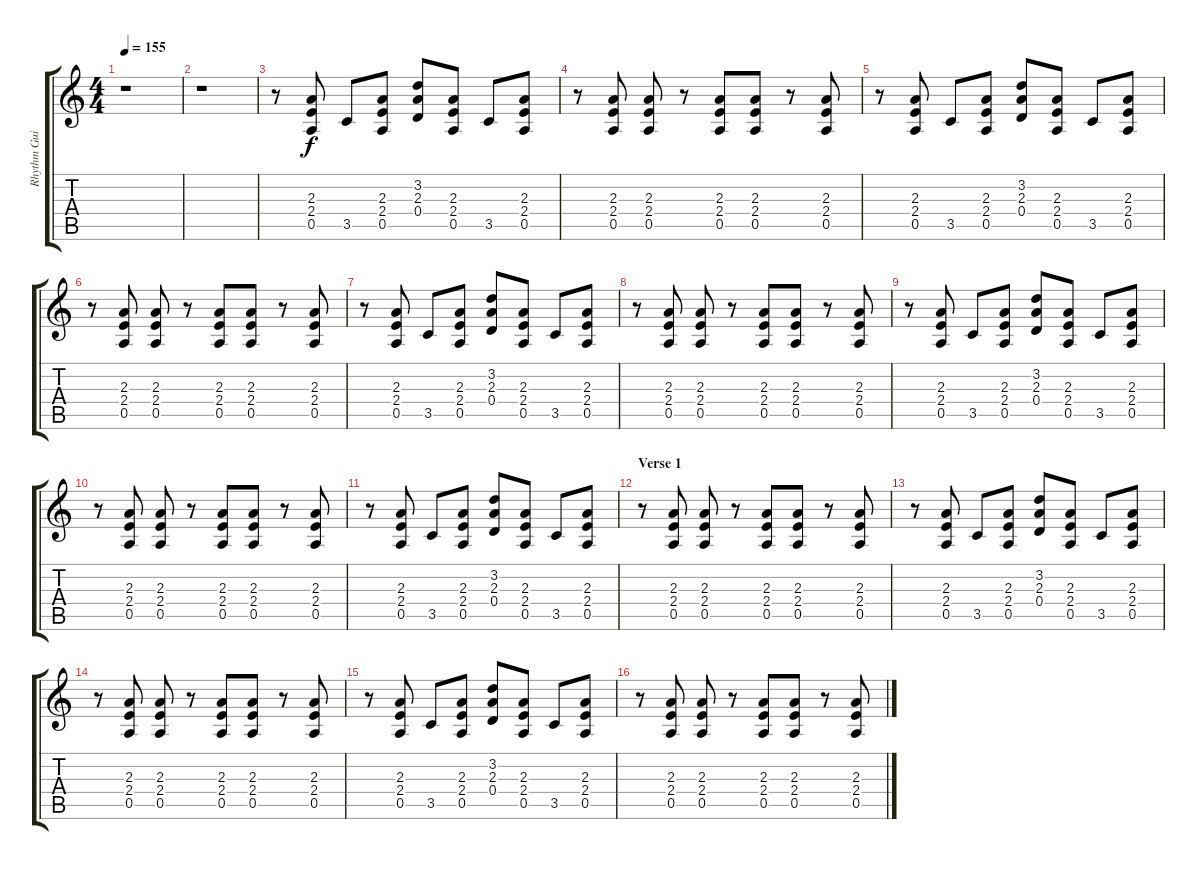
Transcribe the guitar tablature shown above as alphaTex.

\track ("Rhythm Guitar" "Rhythm Gui") {instrument overdrivenguitar}
\staff {score tabs}
\tuning (E4 B3 G3 D3 A2 E2) {hide}
\ts (4 4)
\tempo 155
\clef g2
\ks c
r.1{dy f} |
r.1 |
r.8 (2.3 2.4 0.5).8 3.5.8 (2.3 2.4 0.5).8 (3.2 2.3 0.4).8 (2.3 2.4 0.5).8 3.5.8 (2.3 2.4 0.5).8 |
r.8 (2.3 2.4 0.5).8 (2.3 2.4 0.5).8 r.8 (2.3 2.4 0.5).8 (2.3 2.4 0.5).8 r.8 (2.3 2.4 0.5).8 |
r.8 (2.3 2.4 0.5).8 3.5.8 (2.3 2.4 0.5).8 (3.2 2.3 0.4).8 (2.3 2.4 0.5).8 3.5.8 (2.3 2.4 0.5).8 |
r.8 (2.3 2.4 0.5).8 (2.3 2.4 0.5).8 r.8 (2.3 2.4 0.5).8 (2.3 2.4 0.5).8 r.8 (2.3 2.4 0.5).8 |
r.8 (2.3 2.4 0.5).8 3.5.8 (2.3 2.4 0.5).8 (3.2 2.3 0.4).8 (2.3 2.4 0.5).8 3.5.8 (2.3 2.4 0.5).8 |
r.8 (2.3 2.4 0.5).8 (2.3 2.4 0.5).8 r.8 (2.3 2.4 0.5).8 (2.3 2.4 0.5).8 r.8 (2.3 2.4 0.5).8 |
r.8 (2.3 2.4 0.5).8 3.5.8 (2.3 2.4 0.5).8 (3.2 2.3 0.4).8 (2.3 2.4 0.5).8 3.5.8 (2.3 2.4 0.5).8 |
r.8 (2.3 2.4 0.5).8 (2.3 2.4 0.5).8 r.8 (2.3 2.4 0.5).8 (2.3 2.4 0.5).8 r.8 (2.3 2.4 0.5).8 |
r.8 (2.3 2.4 0.5).8 3.5.8 (2.3 2.4 0.5).8 (3.2 2.3 0.4).8 (2.3 2.4 0.5).8 3.5.8 (2.3 2.4 0.5).8 |
\section ("" "Verse 1")
r.8 (2.3 2.4 0.5).8 (2.3 2.4 0.5).8 r.8 (2.3 2.4 0.5).8 (2.3 2.4 0.5).8 r.8 (2.3 2.4 0.5).8 |
r.8 (2.3 2.4 0.5).8 3.5.8 (2.3 2.4 0.5).8 (3.2 2.3 0.4).8 (2.3 2.4 0.5).8 3.5.8 (2.3 2.4 0.5).8 |
r.8 (2.3 2.4 0.5).8 (2.3 2.4 0.5).8 r.8 (2.3 2.4 0.5).8 (2.3 2.4 0.5).8 r.8 (2.3 2.4 0.5).8 |
r.8 (2.3 2.4 0.5).8 3.5.8 (2.3 2.4 0.5).8 (3.2 2.3 0.4).8 (2.3 2.4 0.5).8 3.5.8 (2.3 2.4 0.5).8 |
r.8 (2.3 2.4 0.5).8 (2.3 2.4 0.5).8 r.8 (2.3 2.4 0.5).8 (2.3 2.4 0.5).8 r.8 (2.3 2.4 0.5).8
